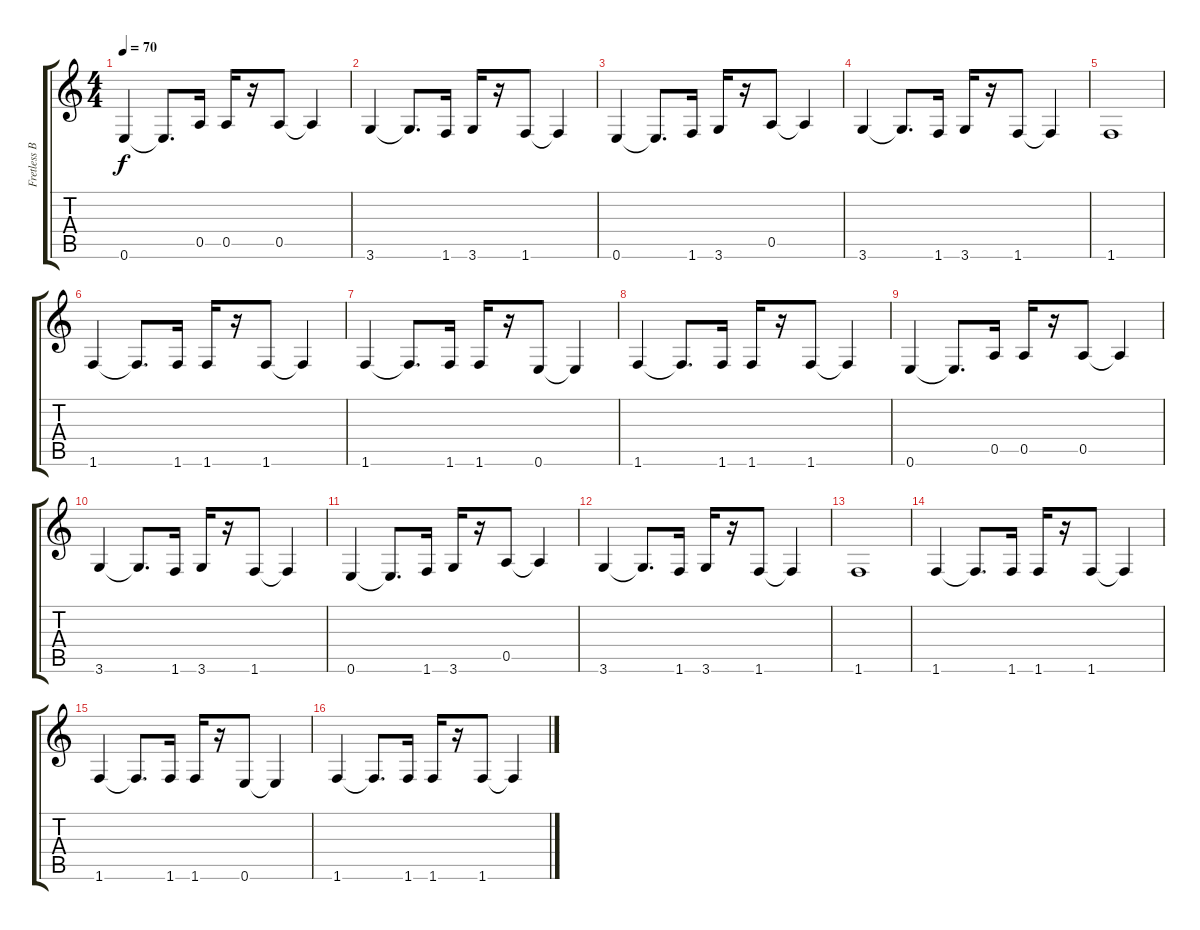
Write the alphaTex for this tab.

\track ("Fretless Bass" "Fretless B") {instrument fretlessbass}
\staff {score tabs}
\tuning (E4 B3 G3 D3 A2 E2) {hide}
\ts (4 4)
\tempo 70
\clef g2
\ks c
0.6.4{dy f} 0.6{t}.8{d} 0.5.16 0.5.16 r.16 0.5.8 0.5{t}.4 |
3.6.4 3.6{t}.8{d} 1.6.16 3.6.16 r.16 1.6.8 1.6{t}.4 |
0.6.4 0.6{t}.8{d} 1.6.16 3.6.16 r.16 0.5.8 0.5{t}.4 |
3.6.4 3.6{t}.8{d} 1.6.16 3.6.16 r.16 1.6.8 1.6{t}.4 |
1.6.1 |
1.6.4 1.6{t}.8{d} 1.6.16 1.6.16 r.16 1.6.8 1.6{t}.4 |
1.6.4 1.6{t}.8{d} 1.6.16 1.6.16 r.16 0.6.8 0.6{t}.4 |
1.6.4 1.6{t}.8{d} 1.6.16 1.6.16 r.16 1.6.8 1.6{t}.4 |
0.6.4 0.6{t}.8{d} 0.5.16 0.5.16 r.16 0.5.8 0.5{t}.4 |
3.6.4 3.6{t}.8{d} 1.6.16 3.6.16 r.16 1.6.8 1.6{t}.4 |
0.6.4 0.6{t}.8{d} 1.6.16 3.6.16 r.16 0.5.8 0.5{t}.4 |
3.6.4 3.6{t}.8{d} 1.6.16 3.6.16 r.16 1.6.8 1.6{t}.4 |
1.6.1 |
1.6.4 1.6{t}.8{d} 1.6.16 1.6.16 r.16 1.6.8 1.6{t}.4 |
1.6.4 1.6{t}.8{d} 1.6.16 1.6.16 r.16 0.6.8 0.6{t}.4 |
1.6.4 1.6{t}.8{d} 1.6.16 1.6.16 r.16 1.6.8 1.6{t}.4
